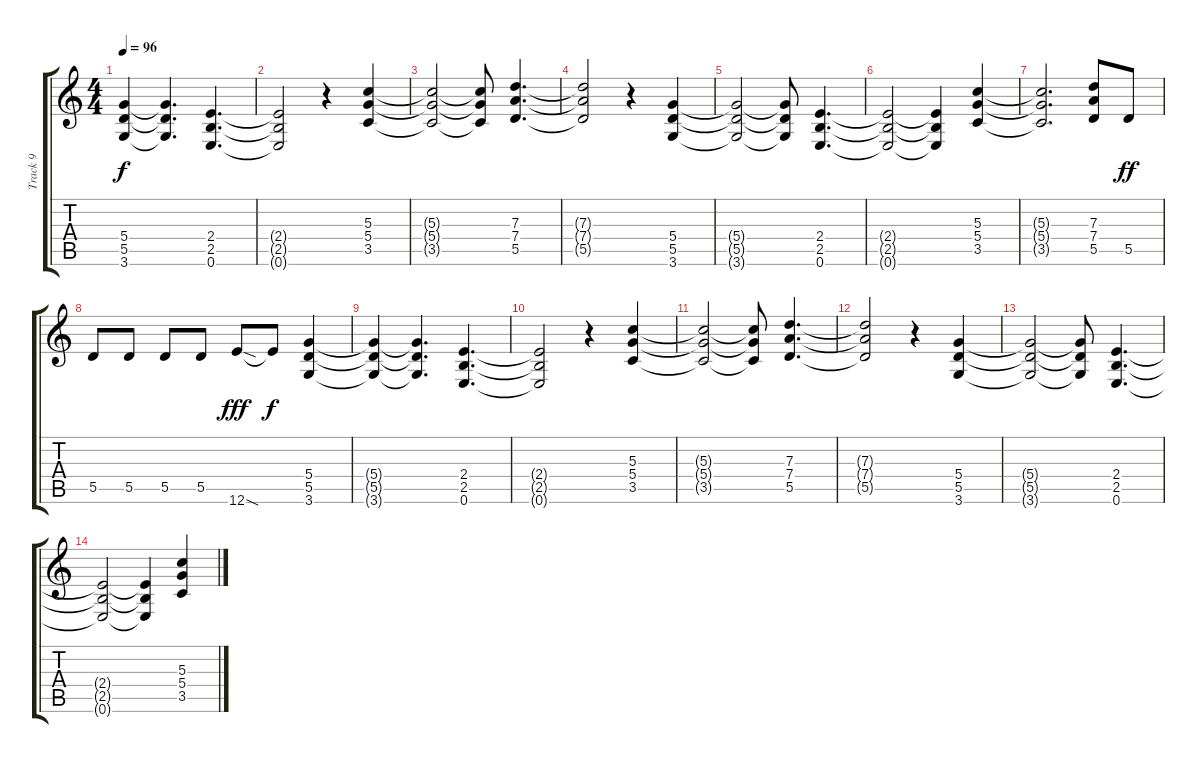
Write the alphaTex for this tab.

\track ("Track 9" "Track 9") {instrument electricguitarmuted}
\staff {score tabs}
\tuning (E4 B3 G3 D3 A2 E2) {hide}
\ts (4 4)
\tempo 96
\clef g2
\ks c
(5.4{t} 5.5{t} 3.6{t}).4{dy f} (5.4{t} 5.5{t} 3.6{t}).4{d} (2.4 2.5 0.6).4{d} |
(2.4{t} 2.5{t} 0.6{t}).2 r.4 (5.3 5.4 3.5).4 |
(5.3{t} 5.4{t} 3.5{t}).2 (5.3{t} 5.4{t} 3.5{t}).8 (7.3 7.4 5.5).4{d} |
(7.3{t} 7.4{t} 5.5{t}).2 r.4 (5.4 5.5 3.6).4 |
(5.4{t} 5.5{t} 3.6{t}).2 (5.4{t} 5.5{t} 3.6{t}).8 (2.4 2.5 0.6).4{d} |
(2.4{t} 2.5{t} 0.6{t}).2 (2.4{t} 2.5{t} 0.6{t}).4 (5.3 5.4 3.5).4 |
(5.3{t} 5.4{t} 3.5{t}).2{d} (7.3 7.4 5.5).8 5.5.8{dy ff} |
5.5.8 5.5.8 5.5.8 5.5.8 12.6{sod}.8{dy fff} 12.6{t}.8{dy f} (5.4 5.5 3.6).4 |
(5.4{t} 5.5{t} 3.6{t}).4 (5.4{t} 5.5{t} 3.6{t}).4{d} (2.4 2.5 0.6).4{d} |
(2.4{t} 2.5{t} 0.6{t}).2 r.4 (5.3 5.4 3.5).4 |
(5.3{t} 5.4{t} 3.5{t}).2 (5.3{t} 5.4{t} 3.5{t}).8 (7.3 7.4 5.5).4{d} |
(7.3{t} 7.4{t} 5.5{t}).2 r.4 (5.4 5.5 3.6).4 |
(5.4{t} 5.5{t} 3.6{t}).2 (5.4{t} 5.5{t} 3.6{t}).8 (2.4 2.5 0.6).4{d} |
(2.4{t} 2.5{t} 0.6{t}).2 (2.4{t} 2.5{t} 0.6{t}).4 (5.3 5.4 3.5).4
